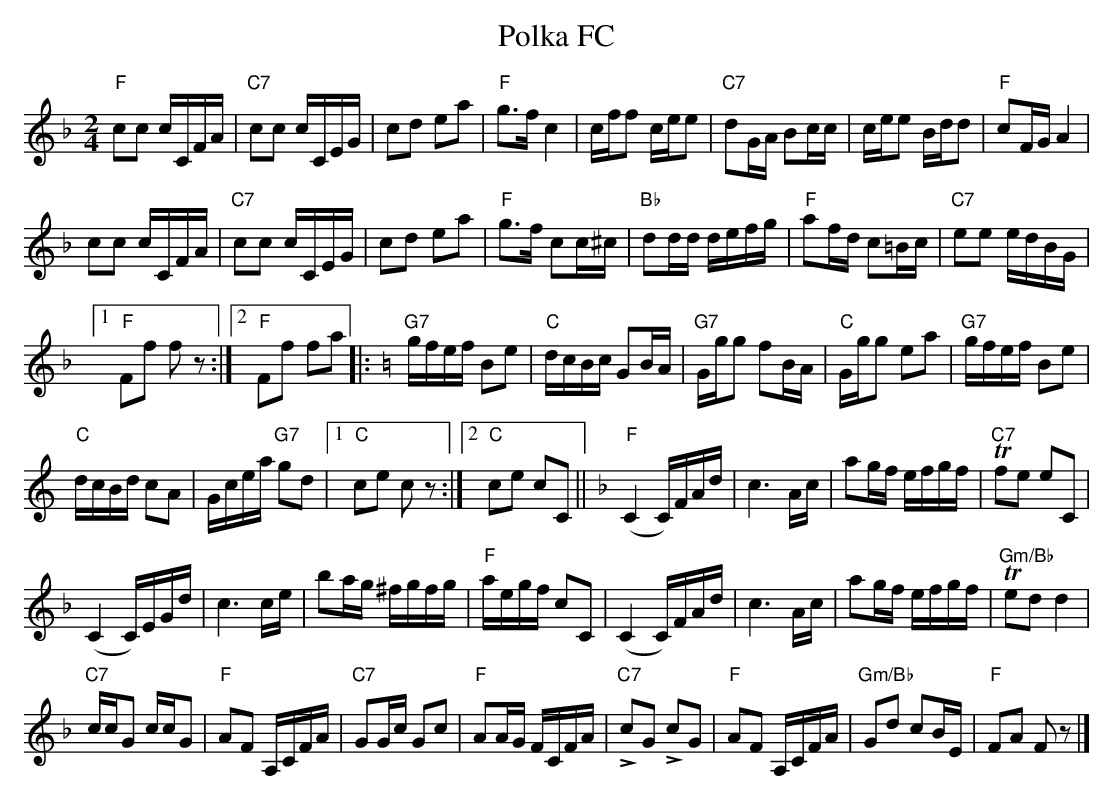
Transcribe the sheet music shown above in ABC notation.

X:1
T: Polka FC
M:2/4
L:1/16
K:F
"F"c2c2 cCFA | "C7"c2c2 cCEG | c2d2 e2a2 | "F"g3f c4 | cff2 cee2 | "C7"d2GA B2cc | cee2 Bdd2 | "F"c2FG A4 |
c2c2 cCFA | "C7"c2c2 cCEG | c2d2 e2a2 | "F"g3f c2c^c | "Bb"d2dd defg | "F"a2fd c2=Bc | "C7"e2e2 edBG |1
"F"F2f2 f2z2 :|2 "F"F2f2 f2a2 |: [K:C] "G7"gfef B2e2 | "C"dcBc G2BA | "G7"Ggg2 f2BA | "C"Ggg2 e2a2 | "G7"gfef B2e2 |
"C"dcBd c2A2 | Gcea "G7"g2d2 |1 "C"c2e2 c2z2 :|2 "C"c2e2 c2C2 || [K:F] "F"(C4C)FAd | c6 Ac | a2gf efgf | "C7"Tf2e2 e2C2 |
(C4C)EGd | c6 ce | b2ag ^fgfg | "F"aegf c2C2 | (C4C)FAd | c6 Ac | a2gf efgf | "Gm/Bb"Te2d2 d4 |
"C7"ccG2 ccG2 | "F"A2F2 A,CFA | "C7"G2Gc G2c2 | "F"A2AG FCFA | "C7"+>+c2G2 +>+c2G2 | "F"A2F2 A,CFA | "Gm/Bb"G2d2 c2BE | "F"F2A2 F2z2 |]
